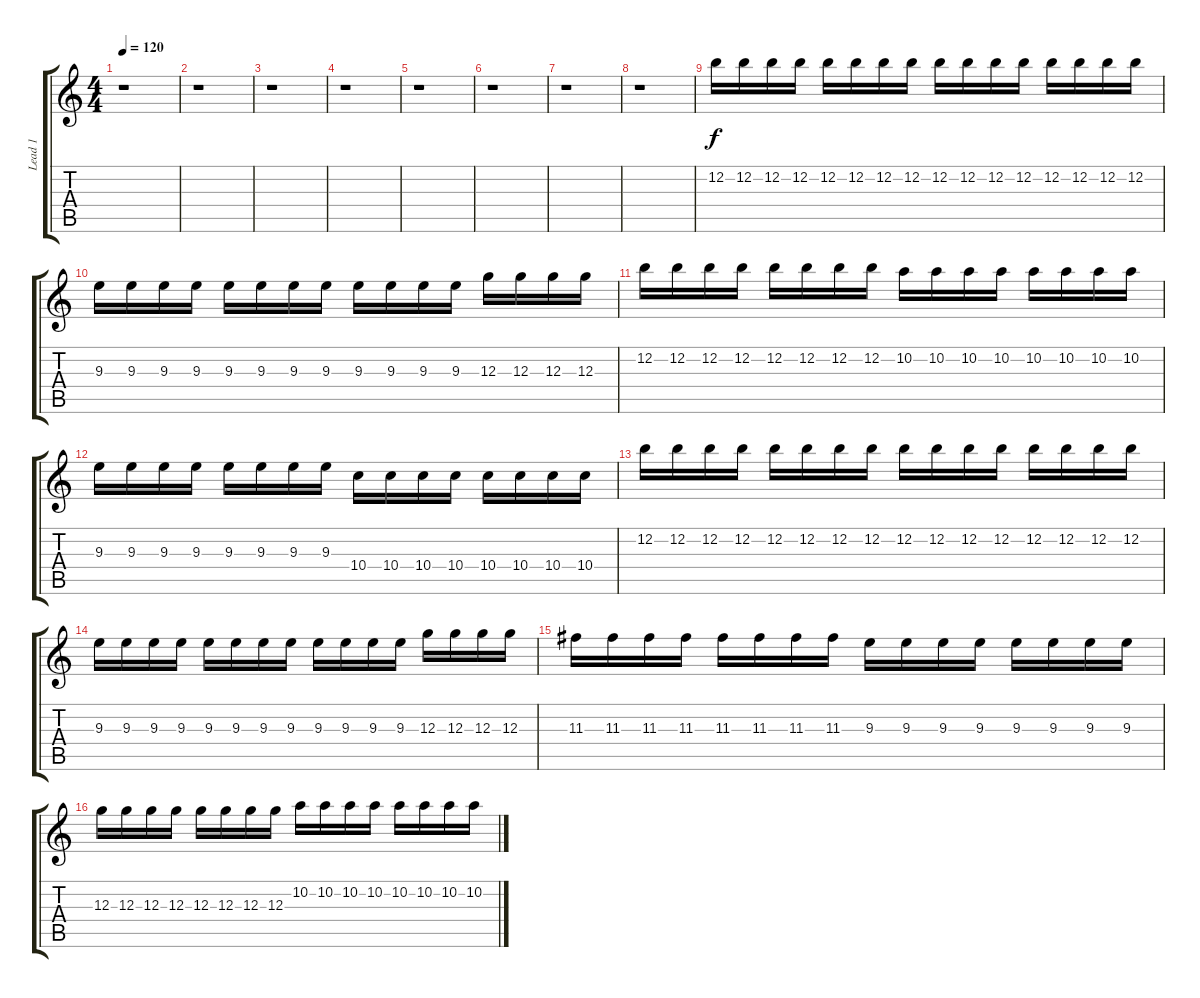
\track ("Lead 1" "Lead 1") {instrument distortionguitar}
\staff {score tabs}
\tuning (E4 B3 G3 D3 A2 E2) {hide}
\ts (4 4)
\tempo 120
\clef g2
\ks c
r.1{dy f instrument distortionguitar} |
r.1 |
r.1 |
r.1 |
r.1 |
r.1 |
r.1 |
r.1 |
12.2.16 12.2.16 12.2.16 12.2.16 12.2.16 12.2.16 12.2.16 12.2.16 12.2.16 12.2.16 12.2.16 12.2.16 12.2.16 12.2.16 12.2.16 12.2.16 |
9.3.16 9.3.16 9.3.16 9.3.16 9.3.16 9.3.16 9.3.16 9.3.16 9.3.16 9.3.16 9.3.16 9.3.16 12.3.16 12.3.16 12.3.16 12.3.16 |
12.2.16 12.2.16 12.2.16 12.2.16 12.2.16 12.2.16 12.2.16 12.2.16 10.2.16 10.2.16 10.2.16 10.2.16 10.2.16 10.2.16 10.2.16 10.2.16 |
9.3.16 9.3.16 9.3.16 9.3.16 9.3.16 9.3.16 9.3.16 9.3.16 10.4.16 10.4.16 10.4.16 10.4.16 10.4.16 10.4.16 10.4.16 10.4.16 |
12.2.16 12.2.16 12.2.16 12.2.16 12.2.16 12.2.16 12.2.16 12.2.16 12.2.16 12.2.16 12.2.16 12.2.16 12.2.16 12.2.16 12.2.16 12.2.16 |
9.3.16 9.3.16 9.3.16 9.3.16 9.3.16 9.3.16 9.3.16 9.3.16 9.3.16 9.3.16 9.3.16 9.3.16 12.3.16 12.3.16 12.3.16 12.3.16 |
11.3.16 11.3.16 11.3.16 11.3.16 11.3.16 11.3.16 11.3.16 11.3.16 9.3.16 9.3.16 9.3.16 9.3.16 9.3.16 9.3.16 9.3.16 9.3.16 |
12.3.16 12.3.16 12.3.16 12.3.16 12.3.16 12.3.16 12.3.16 12.3.16 10.2.16 10.2.16 10.2.16 10.2.16 10.2.16 10.2.16 10.2.16 10.2.16
